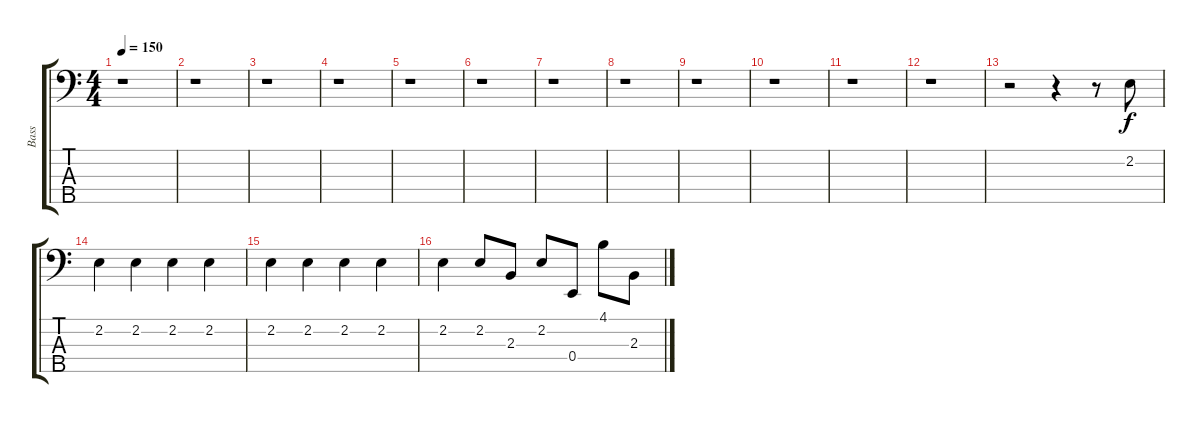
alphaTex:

\track ("Bass" "Bass") {instrument electricbasspick}
\staff {score tabs}
\tuning (G2 D2 A1 E1 B0) {hide}
\ts (4 4)
\tempo 150
\clef f4
\ks c
r.1{dy f} |
r.1 |
r.1 |
r.1 |
r.1 |
r.1 |
r.1 |
r.1 |
r.1 |
r.1 |
r.1 |
r.1 |
r.2 r.4 r.8 2.2.8 |
2.2.4 2.2.4 2.2.4 2.2.4 |
2.2.4 2.2.4 2.2.4 2.2.4 |
2.2.4 2.2.8 2.3.8 2.2.8 0.4.8 4.1.8 2.3.8
